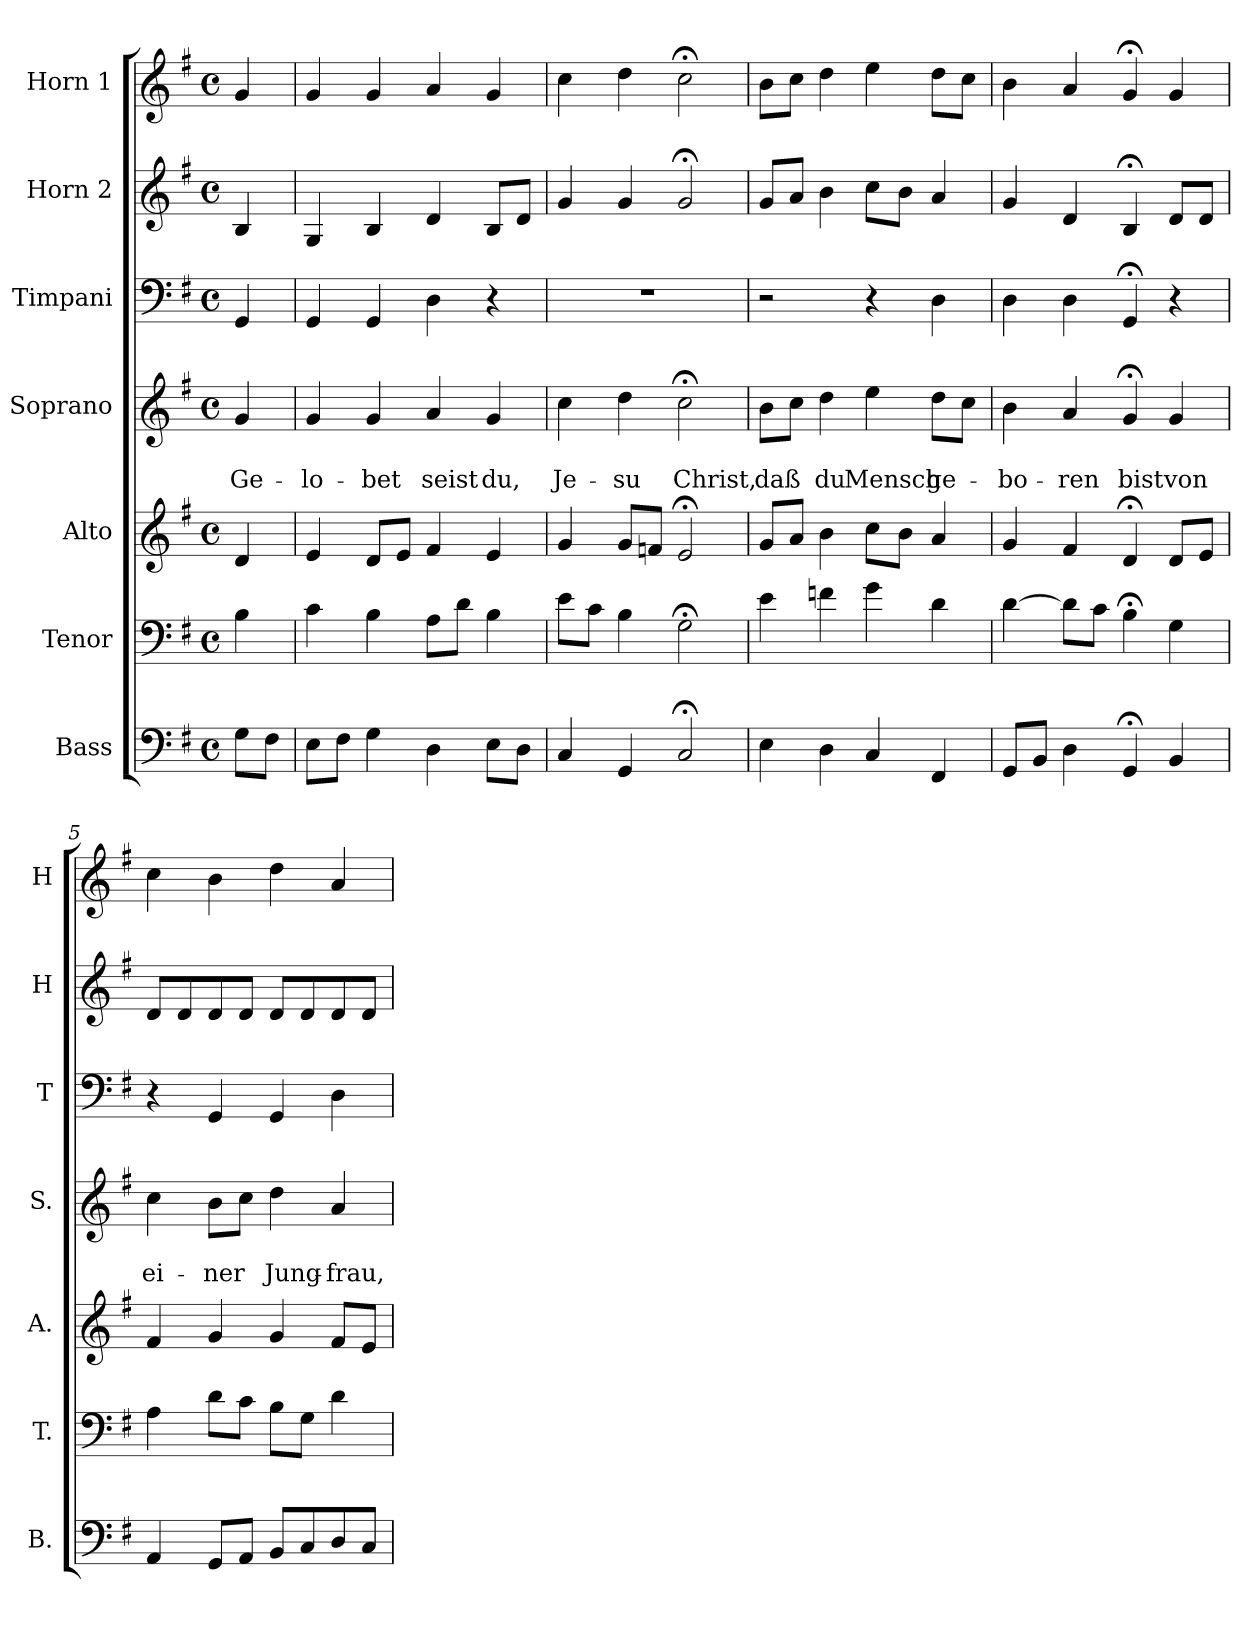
**kern	**kern	**kern	**kern	**text	**text	**kern	**kern	**kern
*part7	*part6	*part5	*part4	*part4	*part4	*part3	*part2	*part1
*staff7	*staff6	*staff5	*staff4	*staff4	*staff4	*staff3	*staff2	*staff1
*I"Bass	*I"Tenor	*I"Alto	*I"Soprano	*	*	*I"Timpani	*I"Horn 2	*I"Horn 1
*I'B.	*I'T.	*I'A.	*I'S.	*	*	*I'T	*I'H	*I'H
*clefF4	*clefF4	*clefG2	*clefG2	*	*	*clefF4	*clefG2	*clefG2
*k[f#]	*k[f#]	*k[f#]	*k[f#]	*	*	*k[f#]	*k[f#]	*k[f#]
*G:	*G:	*G:	*G:	*	*	*G:	*G:	*G:
*M4/4	*M4/4	*M4/4	*M4/4	*	*	*M4/4	*M4/4	*M4/4
*met(c)	*met(c)	*met(c)	*met(c)	*	*	*met(c)	*met(c)	*met(c)
=	=	=	=	=	=	=	=	=
8G\L	4B\	4d/	4g/	.	Ge-	4GG/	4B/	4g/
8F#\J	.	.	.	.	.	.	.	.
=1	=1	=1	=1	=1	=1	=1	=1	=1
8E\L	4c\	4e/	4g/	.	-lo-	4GG/	4G/	4g/
8F#\J	.	.	.	.	.	.	.	.
4G\	4B\	8d/L	4g/	.	-bet	4GG/	4B/	4g/
.	.	8e/J	.	.	.	.	.	.
4D\	8A\L	4f#/	4a/	.	seist	4D\	4d/	4a/
.	8d\J	.	.	.	.	.	.	.
8E\L	4B\	4e/	4g/	.	du,	4r	8B/L	4g/
8D\J	.	.	.	.	.	.	8d/J	.
=2	=2	=2	=2	=2	=2	=2	=2	=2
4C/	8e\L	4g/	4cc\	.	Je-	1r	4g/	4cc\
.	8c\J	.	.	.	.	.	.	.
4GG/	4B\	8g/L	4dd\	.	-su	.	4g/	4dd\
.	.	8fn/J	.	.	.	.	.	.
2C;</	2G;<\	2e;</	2cc;<\	.	Christ,	.	2g;</	2cc;<\
=3	=3	=3	=3	=3	=3	=3	=3	=3
4E\	4e\	8g/L	8b\L	.	daß	2r	8g/L	8b\L
.	.	8a/J	8cc\J	.	.	.	8a/J	8cc\J
4D\	4fn\	4b\	4dd\	.	du	.	4b\	4dd\
4C/	4g\	8cc\L	4ee\	.	Mensch	4r	8cc\L	4ee\
.	.	8b\J	.	.	.	.	8b\J	.
4FF#/	4d\	4a/	8dd\L	.	ge-	4D\	4a/	8dd\L
.	.	.	8cc\J	.	.	.	.	8cc\J
=4	=4	=4	=4	=4	=4	=4	=4	=4
8GG/L	[4d\	4g/	4b\	.	-bo-	4D\	4g/	4b\
8BB/J	.	.	.	.	.	.	.	.
4D\	8d\L]	4f#/	4a/	.	-ren	4D\	4d/	4a/
.	8c\J	.	.	.	.	.	.	.
4GG;</	4B;<\	4d;</	4g;</	.	bist	4GG;</	4B;</	4g;</
4BB/	4G\	8d/L	4g/	.	von	4r	8d/L	4g/
.	.	8e/J	.	.	.	.	8d/J	.
=5	=5	=5	=5	=5	=5	=5	=5	=5
4AA/	4A\	4f#/	4cc\	.	ei-	4r	8d/L	4cc\
.	.	.	.	.	.	.	8d/	.
8GG/L	8d\L	4g/	8b\L	.	-ner	4GG/	8d/	4b\
8AA/J	8c\J	.	8cc\J	.	.	.	8d/J	.
8BB/L	8B\L	4g/	4dd\	.	Jung-	4GG/	8d/L	4dd\
8C/	8G\J	.	.	.	.	.	8d/	.
8D/	4d\	8f#/L	4a/	.	-frau,	4D\	8d/	4a/
8C/J	.	8e/J	.	.	.	.	8d/J	.
=	=	=	=	=	=	=	=	=
*-	*-	*-	*-	*-	*-	*-	*-	*-
